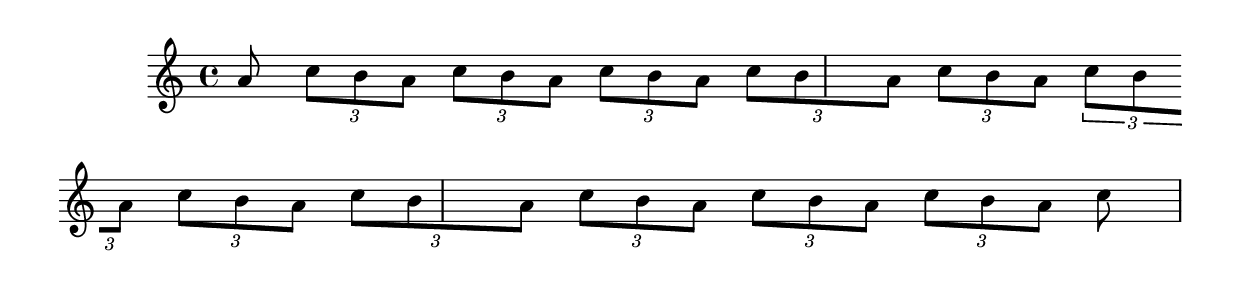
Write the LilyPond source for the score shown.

%% DO NOT EDIT this file manually; it is automatically
%% generated from LSR http://lsr.di.unimi.it
%% Make any changes in LSR itself, or in Documentation/snippets/new/ ,
%% and then run scripts/auxiliar/makelsr.py
%%
%% This file is in the public domain.
\version "2.18.0"

\header {
  lsrtags = "rhythms, version-specific"

  texidoc = "
This artificial example shows how both manual and automatic line breaks
may be permitted to within a beamed tuplet. Note that such off-beat
tuplets have to be beamed manually.

"
  doctitle = "Permitting line breaks within beamed tuplets"
} % begin verbatim


\layout {
  \context {
    \Voice
    % Permit line breaks within tuplets
    \remove "Forbid_line_break_engraver"
    % Allow beams to be broken at line breaks
    \override Beam.breakable = ##t
  }
}
\relative c'' {
  a8
  \repeat unfold 5 { \tuplet 3/2 { c[ b a] } }
  % Insert a manual line break within a tuplet
  \tuplet 3/2 { c[ b \bar "" \break a] }
  \repeat unfold 5 { \tuplet 3/2 { c[ b a] } }
  c8
}
